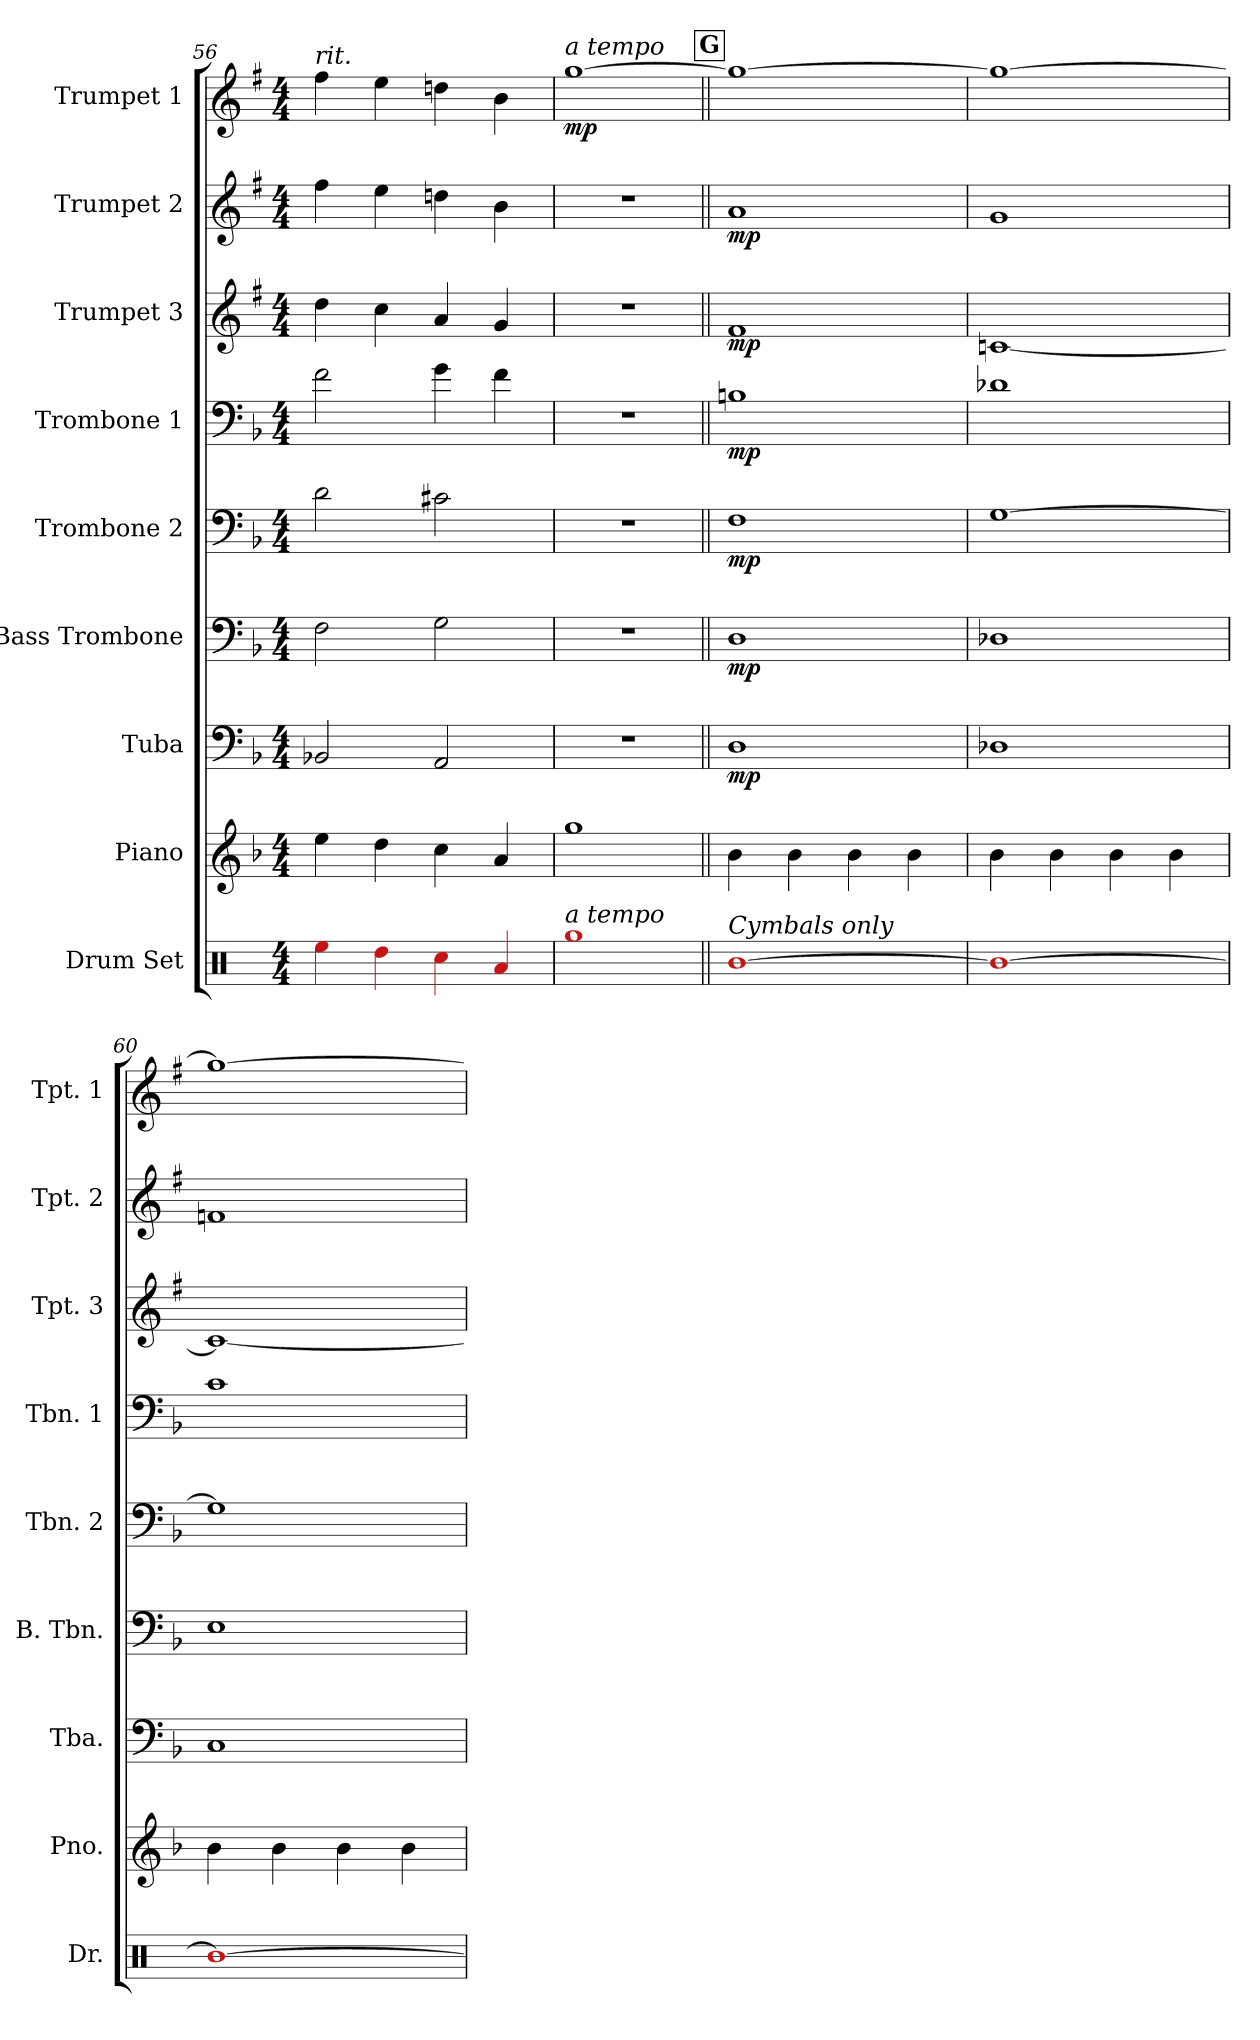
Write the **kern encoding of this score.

**kern	**kern	**kern	**dynam	**kern	**dynam	**kern	**dynam	**kern	**dynam	**kern	**dynam	**kern	**dynam	**kern	**dynam
*part9	*part8	*part7	*part7	*part6	*part6	*part5	*part5	*part4	*part4	*part3	*part3	*part2	*part2	*part1	*part1
*staff9	*staff8	*staff7	*staff7	*staff6	*staff6	*staff5	*staff5	*staff4	*staff4	*staff3	*staff3	*staff2	*staff2	*staff1	*staff1
*I"Drum Set	*I"Piano	*I"Tuba	*	*I"Bass Trombone	*	*I"Trombone 2	*	*I"Trombone 1	*	*I"Trumpet 3	*	*I"Trumpet 2	*	*I"Trumpet 1	*
*I'Dr.	*I'Pno.	*I'Tba.	*	*I'B. Tbn.	*	*I'Tbn. 2	*	*I'Tbn. 1	*	*I'Tpt. 3	*	*I'Tpt. 2	*	*I'Tpt. 1	*
*clefX	*clefG2	*clefF4	*	*clefF4	*	*clefF4	*	*clefF4	*	*clefG2	*	*clefG2	*	*clefG2	*
*	*	*	*	*	*	*	*	*	*	*ITrd1c2	*	*ITrd1c2	*	*ITrd1c2	*
*k[]	*k[b-]	*k[b-]	*	*k[b-]	*	*k[b-]	*	*k[b-]	*	*k[b-]	*	*k[b-]	*	*k[b-]	*
*	*F:	*F:	*	*F:	*	*F:	*	*F:	*	*F:	*	*F:	*	*F:	*
*M4/4	*M4/4	*M4/4	*	*M4/4	*	*M4/4	*	*M4/4	*	*M4/4	*	*M4/4	*	*M4/4	*
=56	=56	=56	=56	=56	=56	=56	=56	=56	=56	=56	=56	=56	=56	=56	=56
!	!	!	!	!	!	!	!	!	!	!	!	!	!	!LO:TX:a:i:t=rit.	!
4ee\	4ee\	2BB-X/	.	2F\	.	2d\	.	2f\	.	4cc\	.	4ee\	.	4ee\	.
4dd\	4dd\	.	.	.	.	.	.	.	.	4b-\	.	4dd\	.	4dd\	.
4ccn\	4cc\	2AA/	.	2G\	.	2c#X\	.	4g\	.	4g/	.	4ccn\	.	4ccn\	.
4a/	4a/	.	.	.	.	.	.	4f\	.	4f/	.	4a\	.	4a\	.
=57	=57	=57	=57	=57	=57	=57	=57	=57	=57	=57	=57	=57	=57	=57	=57
!	!	!	!	!	!	!	!	!	!	!	!	!	!	!LO:TX:a:i:t=a tempo	!
!LO:TX:a:i:t=a tempo	!	!	!	!	!	!	!	!	!	!	!	!	!	!	!
!	!	!	!	!	!	!	!	!	!	!	!	!	!	!	!LO:DY:b
1gg	1gg	1r	.	1r	.	1r	.	1r	.	1r	.	1r	.	[1ff	mp
!!LO:REH:place=s1:a:B:fs=14:t=G
=58||	=58||	=58||	=58||	=58||	=58||	=58||	=58||	=58||	=58||	=58||	=58||	=58||	=58||	=58||	=58||
!LO:TX:a:i:t=Cymbals only	!	!	!	!	!	!	!	!	!	!	!	!	!	!	!
!	!	!	!LO:DY:b	!	!LO:DY:b	!	!LO:DY:b	!	!LO:DY:b	!	!LO:DY:b	!	!LO:DY:b	!	!
[1b	4b-	1D	mp	1D	mp	1F	mp	1Bn	mp	1e	mp	1g	mp	1ff_	.
.	4b-	.	.	.	.	.	.	.	.	.	.	.	.	.	.
.	4b-	.	.	.	.	.	.	.	.	.	.	.	.	.	.
.	4b-	.	.	.	.	.	.	.	.	.	.	.	.	.	.
!!LO:PB:g=z
=59	=59	=59	=59	=59	=59	=59	=59	=59	=59	=59	=59	=59	=59	=59	=59
1b_	4b-	1D-X	.	1D-X	.	[1G	.	1d-X	.	[1B-X	.	1f	.	1ff_	.
.	4b-	.	.	.	.	.	.	.	.	.	.	.	.	.	.
.	4b-	.	.	.	.	.	.	.	.	.	.	.	.	.	.
.	4b-	.	.	.	.	.	.	.	.	.	.	.	.	.	.
=60	=60	=60	=60	=60	=60	=60	=60	=60	=60	=60	=60	=60	=60	=60	=60
1b_	4b-	1C	.	1E	.	1G]	.	1c	.	1B-_	.	1e-X	.	1ff_	.
.	4b-	.	.	.	.	.	.	.	.	.	.	.	.	.	.
.	4b-	.	.	.	.	.	.	.	.	.	.	.	.	.	.
.	4b-	.	.	.	.	.	.	.	.	.	.	.	.	.	.
=	=	=	=	=	=	=	=	=	=	=	=	=	=	=	=
*-	*-	*-	*-	*-	*-	*-	*-	*-	*-	*-	*-	*-	*-	*-	*-
